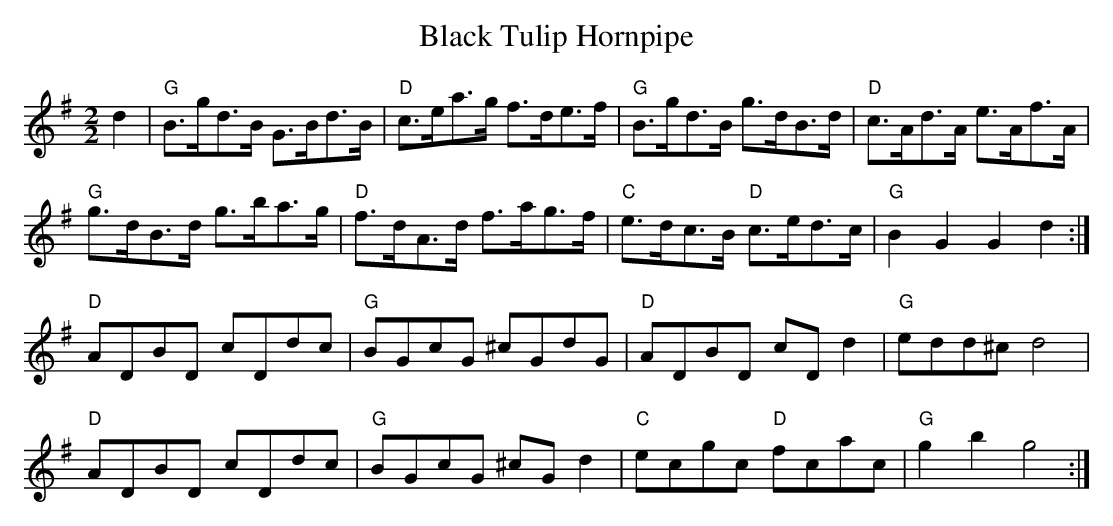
X:1
T:Black Tulip Hornpipe
M:2/2
K:G
d2|"G"B3/2g/2d3/2B/2 G3/2B/2d3/2B/2|"D"c3/2e/2a3/2g/2 f3/2d/2e3/2f/2|\
"G"B3/2g/2d3/2B/2 g3/2d/2B3/2d/2|"D"c3/2A/2d3/2A/2 e3/2A/2f3/2A/2|
"G"g3/2d/2B3/2d/2 g3/2b/2a3/2g/2|"D"f3/2d/2A3/2d/2 f3/2a/2g3/2f/2|\
"C"e3/2d/2c3/2B/2 "D"c3/2e/2d3/2c/2|"G"B2G2 G2d2:|
"D"ADBD cDdc|"G"BGcG ^cGdG|"D"ADBD cDd2|"G"edd^c d4|
"D"ADBD cDdc|"G"BGcG ^cGd2|"C"ecgc "D"fcac|"G"g2b2 g4:|
